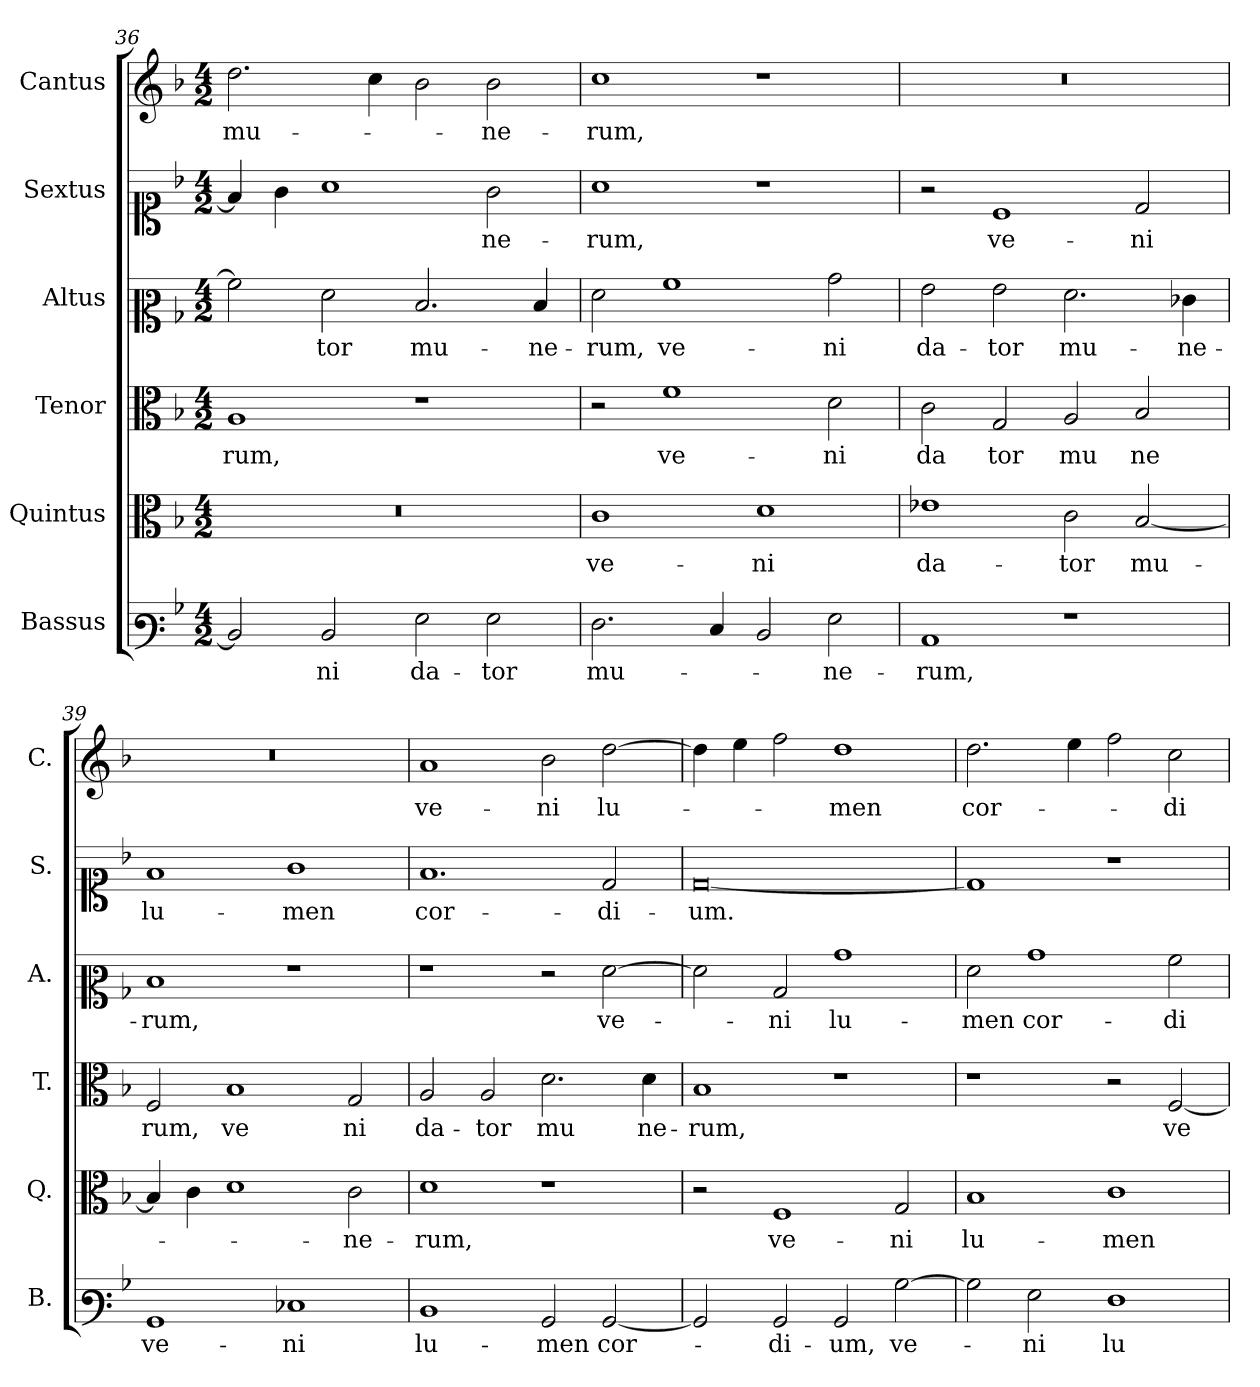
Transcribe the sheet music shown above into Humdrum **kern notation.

**kern	**text	**kern	**text	**kern	**text	**kern	**text	**kern	**text	**kern	**text
*part6	*part6	*part5	*part5	*part4	*part4	*part3	*part3	*part2	*part2	*part1	*part1
*staff6	*staff6	*staff5	*staff5	*staff4	*staff4	*staff3	*staff3	*staff2	*staff2	*staff1	*staff1
*I"Bassus	*	*I"Quintus	*	*I"Tenor	*	*I"Altus	*	*I"Sextus	*	*I"Cantus	*
*I'B.	*	*I'Q.	*	*I'T.	*	*I'A.	*	*I'S.	*	*I'C.	*
*clefF3	*	*clefC3	*	*clefC3	*	*clefC2	*	*clefC1	*	*clefG2	*
*k[b-]	*	*k[b-]	*	*k[b-]	*	*k[b-]	*	*k[b-]	*	*k[b-]	*
*M4/2	*	*M4/2	*	*M4/2	*	*M4/2	*	*M4/2	*	*M4/2	*
=36	=36	=36	=36	=36	=36	=36	=36	=36	=36	=36	=36
!	!	!	!	!	!LO:LY:b	!	!	!	!	!	!LO:LY:b
2D/]	.	0r	.	1A	rum,	2a\]	.	4f/]	.	2.dd\	mu-
.	.	.	.	.	.	.	.	4g\	.	.	.
!	!LO:LY:b	!	!	!	!	!	!LO:LY:b	!	!	!	!
2D/	-ni	.	.	.	.	2f\	-tor	1a	.	.	.
.	.	.	.	.	.	.	.	.	.	4cc\	.
!	!LO:LY:b	!	!	!	!	!	!LO:LY:b	!	!	!	!
2G\	da-	.	.	1r	.	2.d/	mu-	.	.	2b-\	.
!	!LO:LY:b	!	!	!	!	!	!	!	!LO:LY:b	!	!LO:LY:b
2G\	-tor	.	.	.	.	.	.	2g\	-ne-	2b-\	-ne-
!	!	!	!	!	!	!	!LO:LY:b	!	!	!	!
.	.	.	.	.	.	4d/	-ne-	.	.	.	.
=37	=37	=37	=37	=37	=37	=37	=37	=37	=37	=37	=37
!	!LO:LY:b	!	!LO:LY:b	!	!	!	!LO:LY:b	!	!LO:LY:b	!	!LO:LY:b
2.F\	mu-	1c	ve-	2r	.	2f\	-rum,	1a	-rum,	1cc	-rum,
!	!	!	!	!	!LO:LY:b	!	!LO:LY:b	!	!	!	!
.	.	.	.	1f	ve-	1a	ve-	.	.	.	.
4E/	.	.	.	.	.	.	.	.	.	.	.
!	!	!	!LO:LY:b	!	!	!	!	!	!	!	!
2D/	.	1d	-ni	.	.	.	.	1r	.	1r	.
!	!LO:LY:b	!	!	!	!LO:LY:b	!	!LO:LY:b	!	!	!	!
2G\	-ne-	.	.	2d\	-ni	2b-\	-ni	.	.	.	.
=38	=38	=38	=38	=38	=38	=38	=38	=38	=38	=38	=38
!	!LO:LY:b	!	!LO:LY:b	!	!LO:LY:b	!	!LO:LY:b	!	!	!	!
1C	-rum,	1e-X	da-	2c\	da	2g\	da-	2r	.	0r	.
!	!	!	!	!	!LO:LY:b	!	!LO:LY:b	!	!LO:LY:b	!	!
.	.	.	.	2G/	tor	2g\	-tor	1c	ve-	.	.
!	!	!	!LO:LY:b	!	!LO:LY:b	!	!LO:LY:b	!	!	!	!
1r	.	2c\	-tor	2A/	mu	2.f\	mu-	.	.	.	.
!	!	!	!LO:LY:b	!	!LO:LY:b	!	!	!	!LO:LY:b	!	!
.	.	[2B-/	mu-	2B-/	ne	.	.	2d/	-ni	.	.
!	!	!	!	!	!	!	!LO:LY:b	!	!	!	!
.	.	.	.	.	.	4e-X\	-ne-	.	.	.	.
!!LO:PB:g=z
=39	=39	=39	=39	=39	=39	=39	=39	=39	=39	=39	=39
!	!LO:LY:b	!	!	!	!LO:LY:b	!	!LO:LY:b	!	!LO:LY:b	!	!
1BB-	ve-	4B-/]	.	2F/	rum,	1d	-rum,	1f	lu-	0r	.
.	.	4c\	.	.	.	.	.	.	.	.	.
!	!	!	!	!	!LO:LY:b	!	!	!	!	!	!
.	.	1d	.	1B-	ve	.	.	.	.	.	.
!	!LO:LY:b	!	!	!	!	!	!	!	!LO:LY:b	!	!
1E-X	-ni	.	.	.	.	1r	.	1g	-men	.	.
!	!	!	!LO:LY:b	!	!LO:LY:b	!	!	!	!	!	!
.	.	2c\	-ne-	2G/	ni	.	.	.	.	.	.
=40	=40	=40	=40	=40	=40	=40	=40	=40	=40	=40	=40
!	!LO:LY:b	!	!LO:LY:b	!	!LO:LY:b	!	!	!	!LO:LY:b	!	!LO:LY:b
1D	lu-	1d	-rum,	2A/	da-	1r	.	1.f	cor-	1a	ve-
!	!	!	!	!	!LO:LY:b	!	!	!	!	!	!
.	.	.	.	2A/	-tor	.	.	.	.	.	.
!	!LO:LY:b	!	!	!	!LO:LY:b	!	!	!	!	!	!LO:LY:b
2BB-/	-men	1r	.	2.d\	mu	2r	.	.	.	2b-\	-ni
!	!LO:LY:b	!	!	!	!	!	!LO:LY:b	!	!LO:LY:b	!	!LO:LY:b
[2BB-/	cor-	.	.	.	.	[2f\	ve-	2d/	-di-	[2dd\	lu-
!	!	!	!	!	!LO:LY:b	!	!	!	!	!	!
.	.	.	.	4d\	-ne-	.	.	.	.	.	.
=41	=41	=41	=41	=41	=41	=41	=41	=41	=41	=41	=41
!	!	!	!	!	!LO:LY:b	!	!	!	!LO:LY:b	!	!
2BB-/]	.	2r	.	1B-	rum,	2f\]	.	[0d	-um.	4dd\]	.
.	.	.	.	.	.	.	.	.	.	4ee\	.
!	!LO:LY:b	!	!LO:LY:b	!	!	!	!LO:LY:b	!	!	!	!
2BB-/	-di-	1F	ve-	.	.	2B-/	-ni	.	.	2ff\	.
!	!LO:LY:b	!	!	!	!	!	!LO:LY:b	!	!	!	!LO:LY:b
2BB-/	-um,	.	.	1r	.	1b-	lu-	.	.	1dd	-men
!	!LO:LY:b	!	!LO:LY:b	!	!	!	!	!	!	!	!
[2B-\	ve-	2G/	-ni	.	.	.	.	.	.	.	.
=42	=42	=42	=42	=42	=42	=42	=42	=42	=42	=42	=42
!	!	!	!LO:LY:b	!	!	!	!LO:LY:b	!	!	!	!LO:LY:b
2B-\]	.	1B-	lu-	1r	.	2f\	-men	1d]	.	2.dd\	cor-
!	!LO:LY:b	!	!	!	!	!	!LO:LY:b	!	!	!	!
2G\	-ni	.	.	.	.	1b-	cor-	.	.	.	.
.	.	.	.	.	.	.	.	.	.	4ee\	.
!	!LO:LY:b	!	!LO:LY:b	!	!	!	!	!	!	!	!
1F	lu-	1c	-men	2r	.	.	.	1r	.	2ff\	.
!	!	!	!	!	!LO:LY:b	!	!LO:LY:b	!	!	!	!LO:LY:b
.	.	.	.	[2F/	ve-	2a\	-di-	.	.	2cc\	-di-
=	=	=	=	=	=	=	=	=	=	=	=
*-	*-	*-	*-	*-	*-	*-	*-	*-	*-	*-	*-
